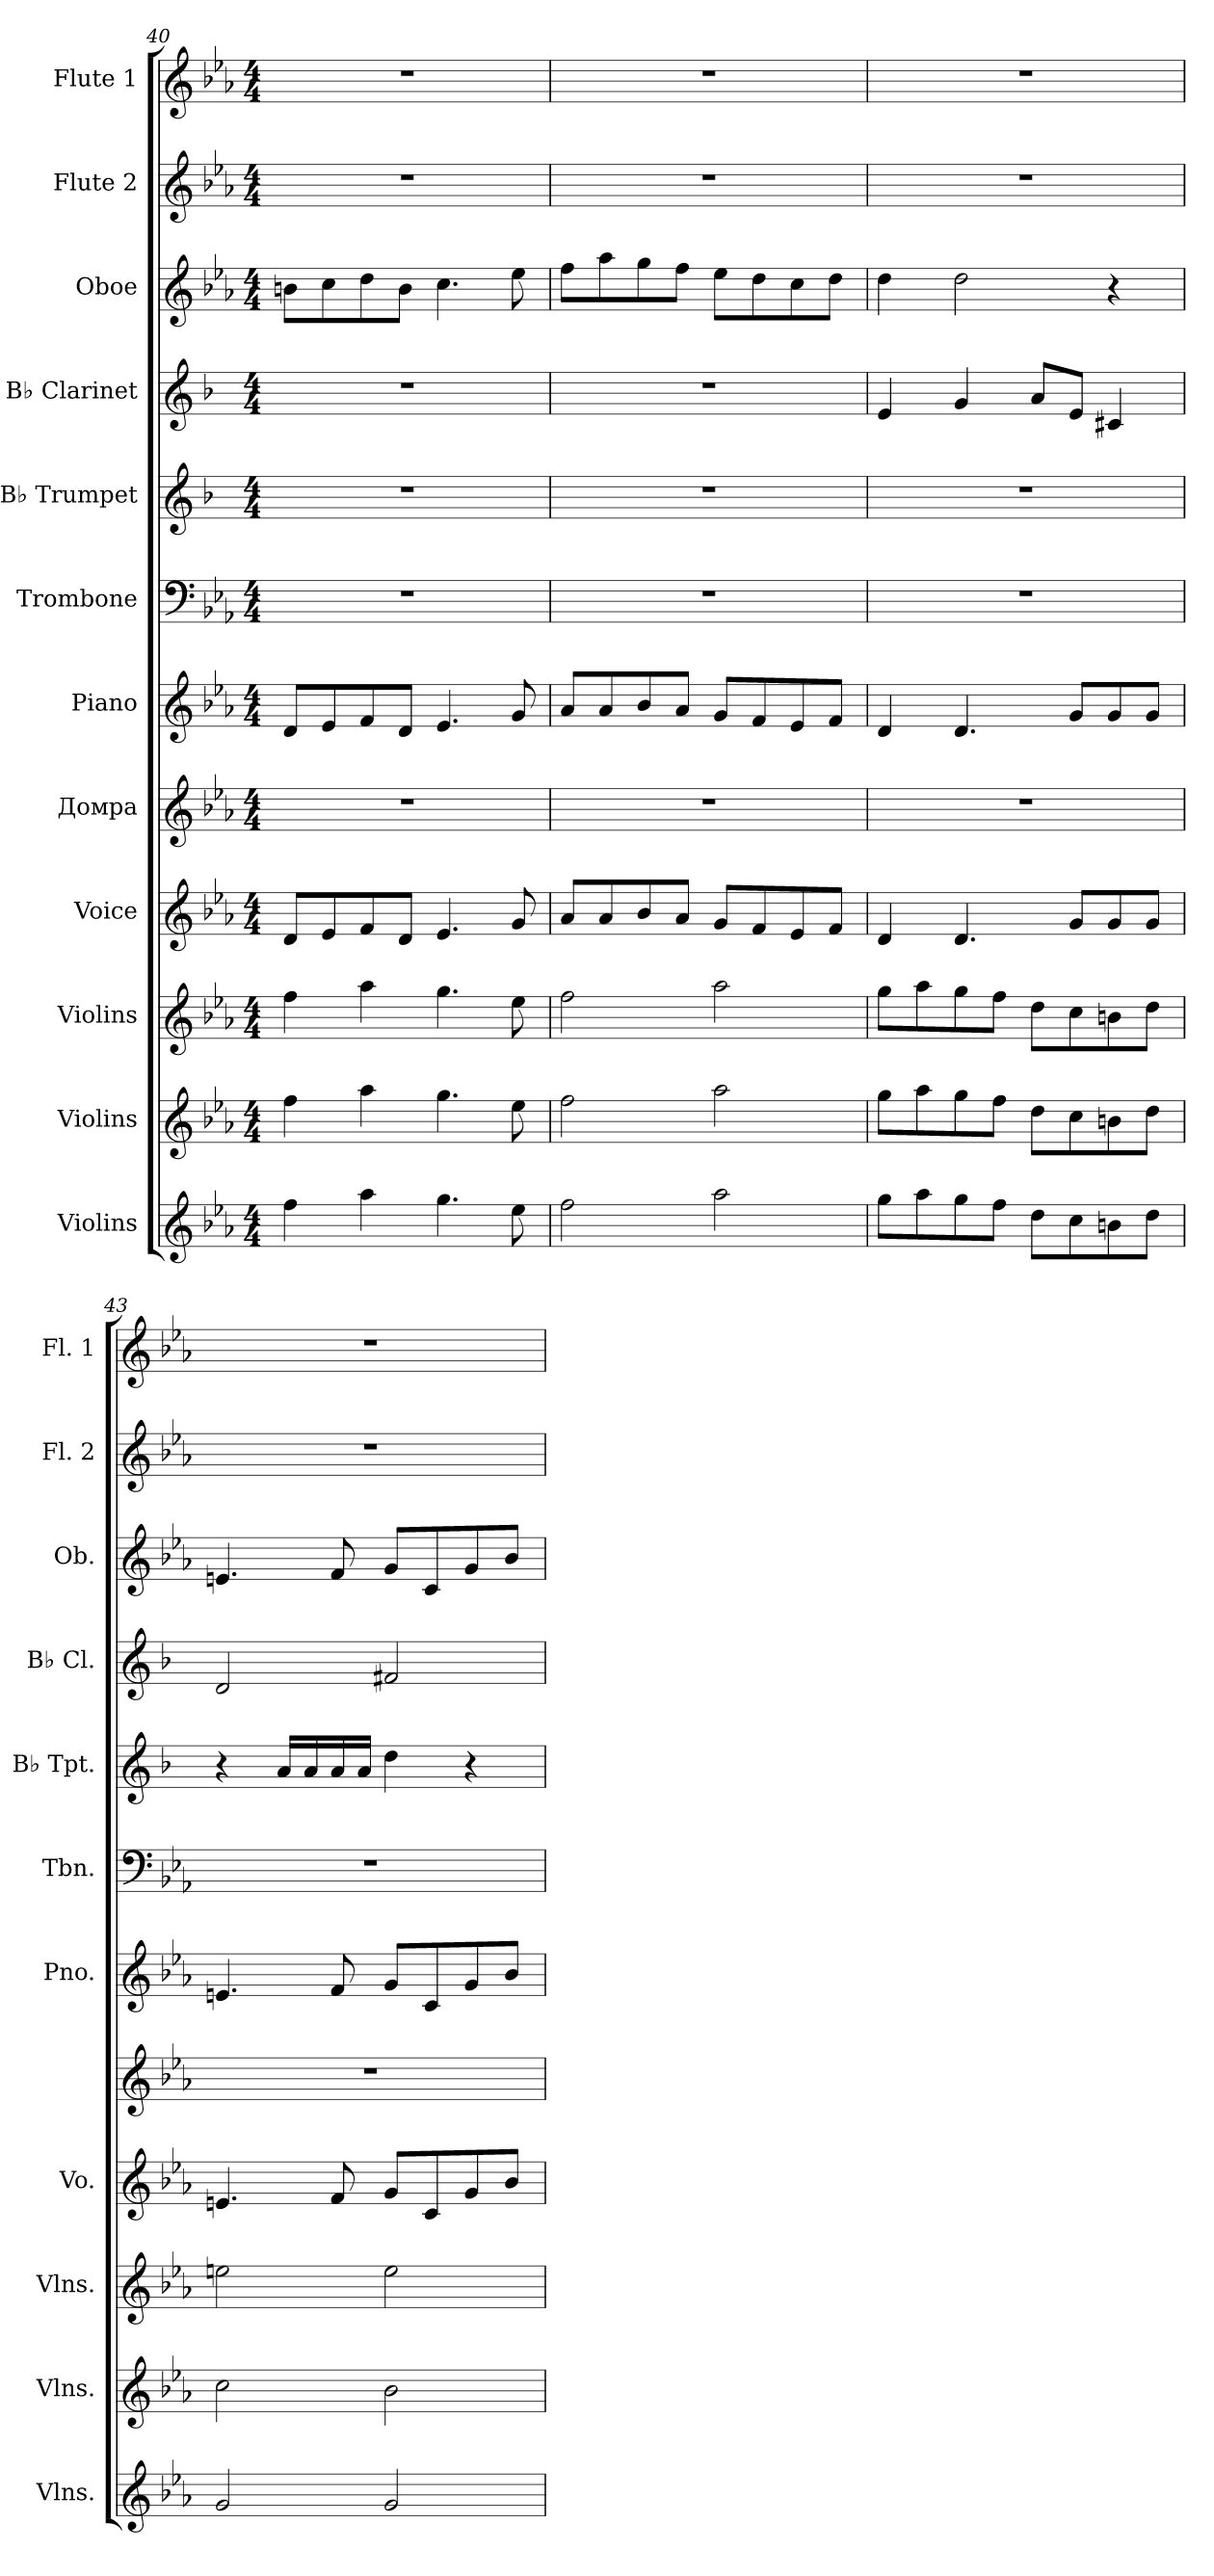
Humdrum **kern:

**kern	**kern	**kern	**kern	**kern	**kern	**kern	**kern	**kern	**kern	**kern	**kern
*part12	*part11	*part10	*part9	*part8	*part7	*part6	*part5	*part4	*part3	*part2	*part1
*staff12	*staff11	*staff10	*staff9	*staff8	*staff7	*staff6	*staff5	*staff4	*staff3	*staff2	*staff1
*I"Violins	*I"Violins	*I"Violins	*I"Voice	*I"Домра	*I"Piano	*I"Trombone	*I"B♭ Trumpet	*I"B♭ Clarinet	*I"Oboe	*I"Flute 2	*I"Flute 1
*I'Vlns.	*I'Vlns.	*I'Vlns.	*I'Vo.	*	*I'Pno.	*I'Tbn.	*I'B♭ Tpt.	*I'B♭ Cl.	*I'Ob.	*I'Fl. 2	*I'Fl. 1
!!LO:PB:g=z
*clefG2	*clefG2	*clefG2	*clefG2	*clefG2	*clefG2	*clefF4	*clefG2	*clefG2	*clefG2	*clefG2	*clefG2
*	*	*	*	*	*	*	*ITrd1c2	*ITrd1c2	*	*	*
*k[b-e-a-]	*k[b-e-a-]	*k[b-e-a-]	*k[b-e-a-]	*k[b-e-a-]	*k[b-e-a-]	*k[b-e-a-]	*k[b-e-a-]	*k[b-e-a-]	*k[b-e-a-]	*k[b-e-a-]	*k[b-e-a-]
*M4/4	*M4/4	*M4/4	*M4/4	*M4/4	*M4/4	*M4/4	*M4/4	*M4/4	*M4/4	*M4/4	*M4/4
=40	=40	=40	=40	=40	=40	=40	=40	=40	=40	=40	=40
4ff\	4ff\	4ff\	8d/L	1r	8d/L	1r	1r	1r	8bn\L	1r	1r
.	.	.	8e-/	.	8e-/	.	.	.	8cc\	.	.
4aa-\	4aa-\	4aa-\	8f/	.	8f/	.	.	.	8dd\	.	.
.	.	.	8d/J	.	8d/J	.	.	.	8b\J	.	.
4.gg\	4.gg\	4.gg\	4.e-/	.	4.e-/	.	.	.	4.cc\	.	.
8ee-\	8ee-\	8ee-\	8g/	.	8g/	.	.	.	8ee-\	.	.
=41	=41	=41	=41	=41	=41	=41	=41	=41	=41	=41	=41
2ff\	2ff\	2ff\	8a-/L	1r	8a-/L	1r	1r	1r	8ff\L	1r	1r
.	.	.	8a-/	.	8a-/	.	.	.	8aa-\	.	.
.	.	.	8b-/	.	8b-/	.	.	.	8gg\	.	.
.	.	.	8a-/J	.	8a-/J	.	.	.	8ff\J	.	.
2aa-\	2aa-\	2aa-\	8g/L	.	8g/L	.	.	.	8ee-\L	.	.
.	.	.	8f/	.	8f/	.	.	.	8dd\	.	.
.	.	.	8e-/	.	8e-/	.	.	.	8cc\	.	.
.	.	.	8f/J	.	8f/J	.	.	.	8dd\J	.	.
=42	=42	=42	=42	=42	=42	=42	=42	=42	=42	=42	=42
8gg\L	8gg\L	8gg\L	4d/	1r	4d/	1r	1r	4d/	4dd\	1r	1r
8aa-\	8aa-\	8aa-\	.	.	.	.	.	.	.	.	.
8gg\	8gg\	8gg\	4.d/	.	4.d/	.	.	4f/	2dd\	.	.
8ff\J	8ff\J	8ff\J	.	.	.	.	.	.	.	.	.
8dd\L	8dd\L	8dd\L	.	.	.	.	.	8g/L	.	.	.
8cc\	8cc\	8cc\	8g/L	.	8g/L	.	.	8d/J	.	.	.
8bn\	8bn\	8bn\	8g/	.	8g/	.	.	4Bn/	4r	.	.
8dd\J	8dd\J	8dd\J	8g/J	.	8g/J	.	.	.	.	.	.
=43	=43	=43	=43	=43	=43	=43	=43	=43	=43	=43	=43
2g/	2cc\	2een\	4.en/	1r	4.en/	1r	4r	2c/	4.en/	1r	1r
.	.	.	.	.	.	.	16g/LL	.	.	.	.
.	.	.	.	.	.	.	16g/	.	.	.	.
.	.	.	8f/	.	8f/	.	16g/	.	8f/	.	.
.	.	.	.	.	.	.	16g/JJ	.	.	.	.
2g/	2b-\	2ee\	8g/L	.	8g/L	.	4cc\	2en/	8g/L	.	.
.	.	.	8c/	.	8c/	.	.	.	8c/	.	.
.	.	.	8g/	.	8g/	.	4r	.	8g/	.	.
.	.	.	8b-/J	.	8b-/J	.	.	.	8b-/J	.	.
=	=	=	=	=	=	=	=	=	=	=	=
*-	*-	*-	*-	*-	*-	*-	*-	*-	*-	*-	*-
